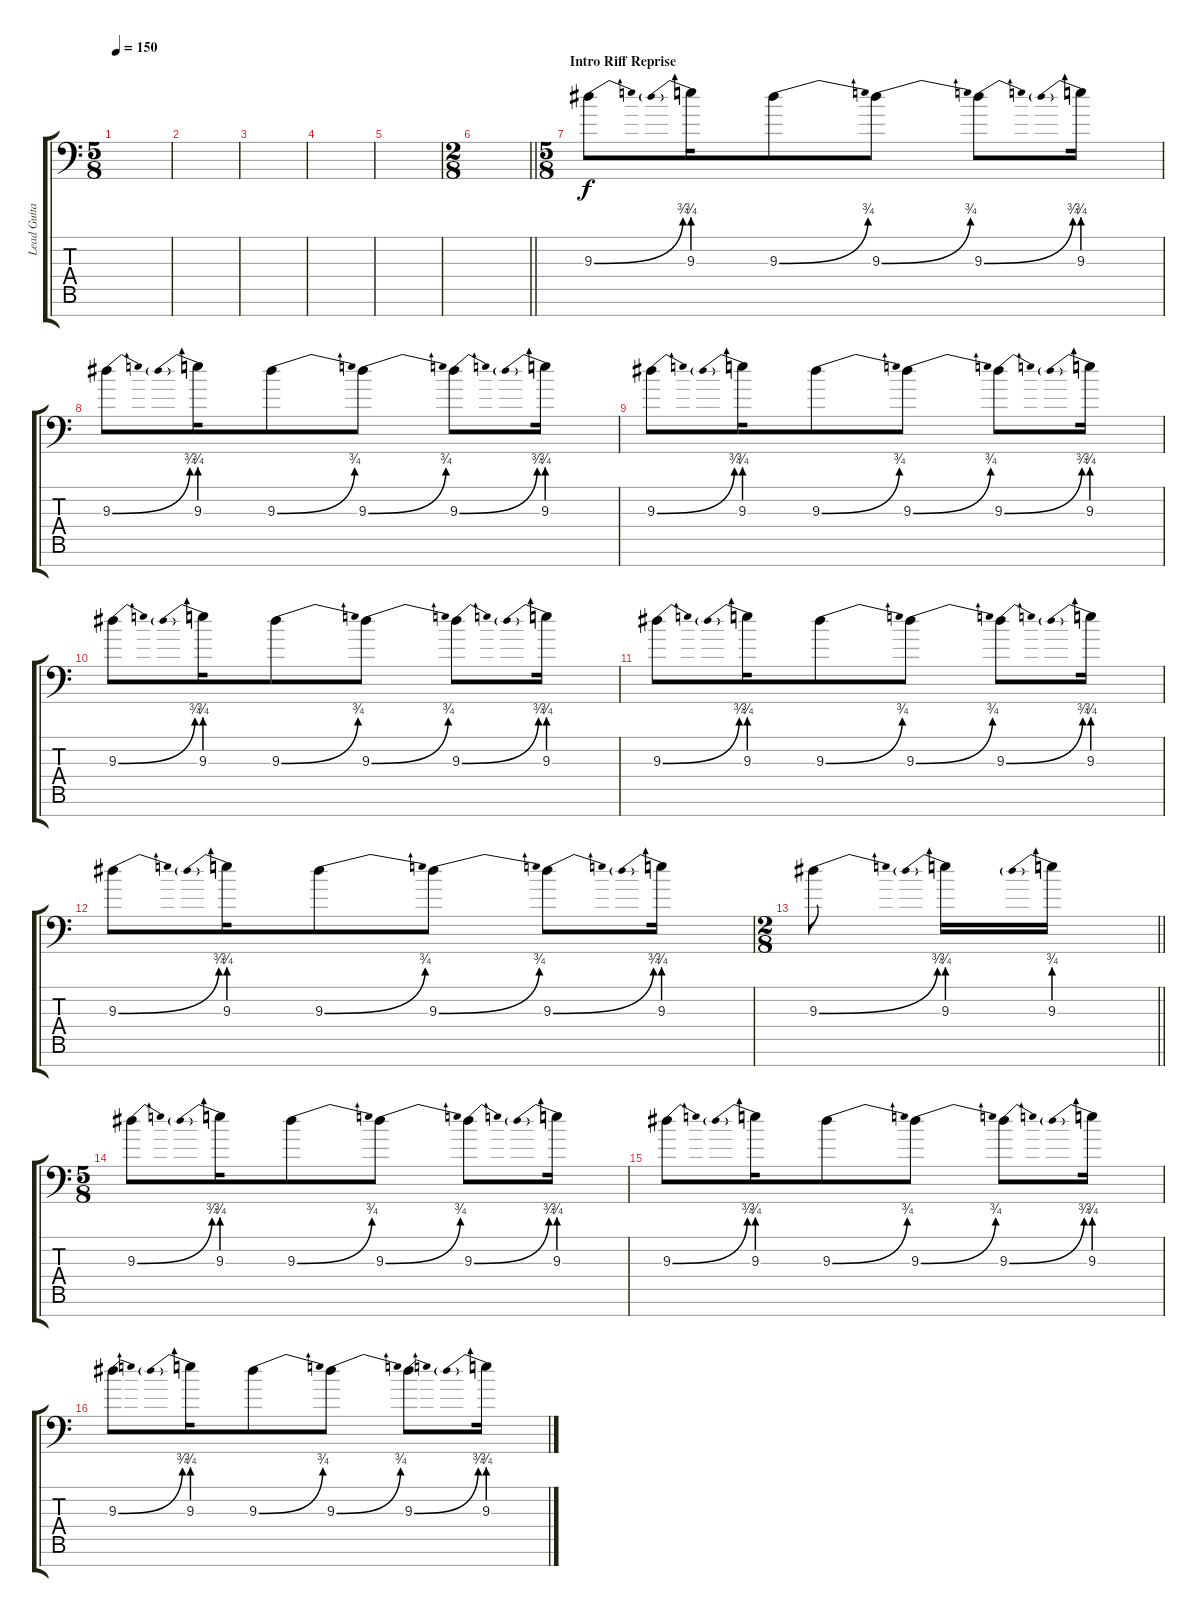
\track ("Lead Guitar" "Lead Guita") {instrument overdrivenguitar}
\staff {score tabs}
\tuning (Eb4 Bb3 Gb3 Db3 Ab2 Eb2 Bb1) {hide}
\ts (5 8)
\tempo 150
\clef f4
\ks c
|
|
|
|
|
\ts (2 8)
\barLineRight lightlight
|
\ts (5 8)
\section ("" "Intro Riff Reprise")
9.3{be (bend 0 0 60 3)}.8 9.3{be (prebend 0 3 60 3)}.16 9.3{be (bend 0 0 60 3)}.8 9.3{be (bend 0 0 60 3)}.8 9.3{be (bend 0 0 60 3)}.8 9.3{be (prebend 0 3 60 3)}.16 |
9.3{be (bend 0 0 60 3)}.8 9.3{be (prebend 0 3 60 3)}.16 9.3{be (bend 0 0 60 3)}.8 9.3{be (bend 0 0 60 3)}.8 9.3{be (bend 0 0 60 3)}.8 9.3{be (prebend 0 3 60 3)}.16 |
9.3{be (bend 0 0 60 3)}.8 9.3{be (prebend 0 3 60 3)}.16 9.3{be (bend 0 0 60 3)}.8 9.3{be (bend 0 0 60 3)}.8 9.3{be (bend 0 0 60 3)}.8 9.3{be (prebend 0 3 60 3)}.16 |
9.3{be (bend 0 0 60 3)}.8 9.3{be (prebend 0 3 60 3)}.16 9.3{be (bend 0 0 60 3)}.8 9.3{be (bend 0 0 60 3)}.8 9.3{be (bend 0 0 60 3)}.8 9.3{be (prebend 0 3 60 3)}.16 |
9.3{be (bend 0 0 60 3)}.8 9.3{be (prebend 0 3 60 3)}.16 9.3{be (bend 0 0 60 3)}.8 9.3{be (bend 0 0 60 3)}.8 9.3{be (bend 0 0 60 3)}.8 9.3{be (prebend 0 3 60 3)}.16 |
9.3{be (bend 0 0 60 3)}.8 9.3{be (prebend 0 3 60 3)}.16 9.3{be (bend 0 0 60 3)}.8 9.3{be (bend 0 0 60 3)}.8 9.3{be (bend 0 0 60 3)}.8 9.3{be (prebend 0 3 60 3)}.16 |
\ts (2 8)
\barLineRight lightlight
9.3{be (bend 0 0 60 3)}.8 9.3{be (prebend 0 3 60 3)}.16 9.3{be (prebend 0 3 60 3)}.16 |
\ts (5 8)
9.3{be (bend 0 0 60 3)}.8 9.3{be (prebend 0 3 60 3)}.16 9.3{be (bend 0 0 60 3)}.8 9.3{be (bend 0 0 60 3)}.8 9.3{be (bend 0 0 60 3)}.8 9.3{be (prebend 0 3 60 3)}.16 |
9.3{be (bend 0 0 60 3)}.8 9.3{be (prebend 0 3 60 3)}.16 9.3{be (bend 0 0 60 3)}.8 9.3{be (bend 0 0 60 3)}.8 9.3{be (bend 0 0 60 3)}.8 9.3{be (prebend 0 3 60 3)}.16 |
9.3{be (bend 0 0 60 3)}.8 9.3{be (prebend 0 3 60 3)}.16 9.3{be (bend 0 0 60 3)}.8 9.3{be (bend 0 0 60 3)}.8 9.3{be (bend 0 0 60 3)}.8 9.3{be (prebend 0 3 60 3)}.16
